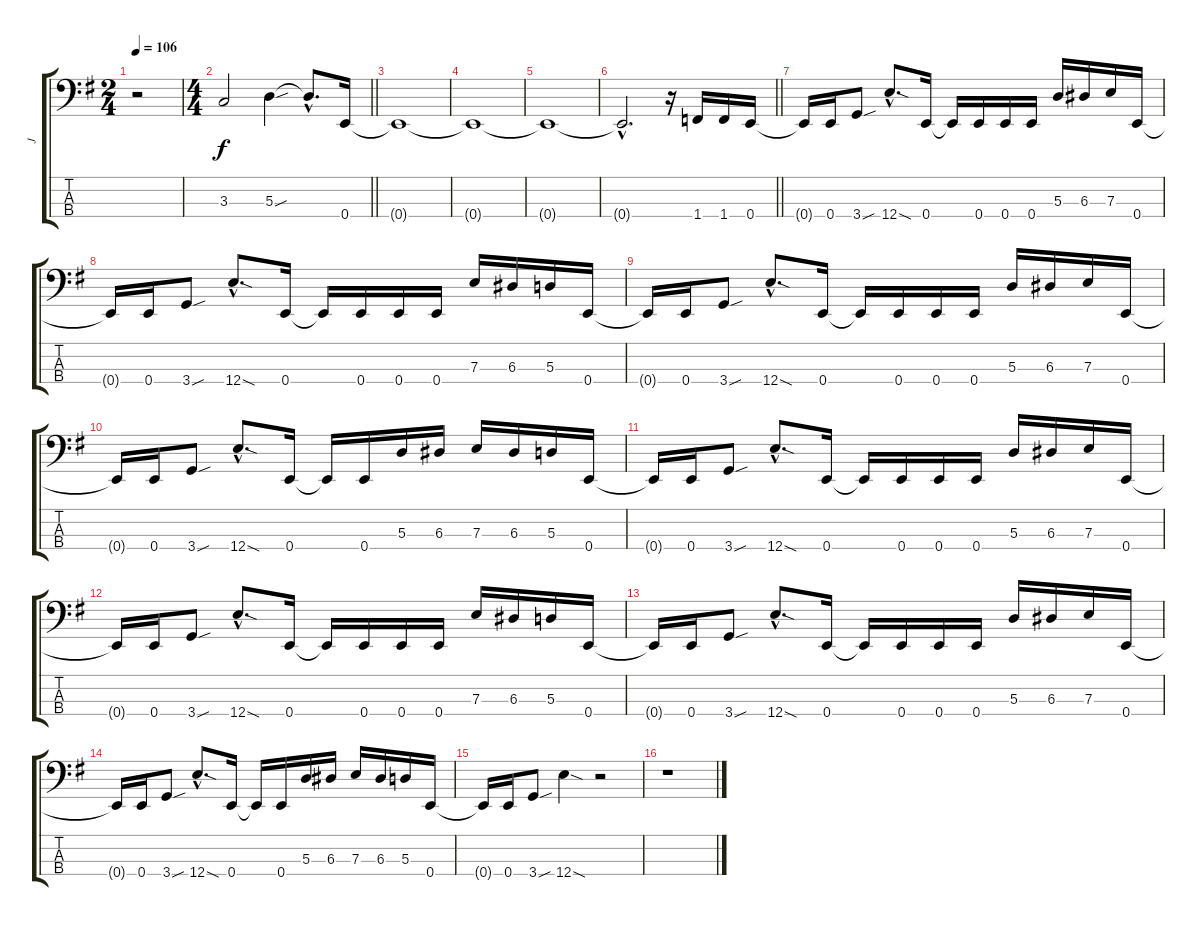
\track ("     J" "     J") {instrument electricbasspick}
\staff {score tabs}
\tuning (G2 D2 A1 E1) {hide}
\ts (2 4)
\tempo 106
\clef f4
\ks g
r.2{dy f instrument electricbasspick} |
\ts (4 4)
\barLineRight lightlight
3.3.2 5.3{sou}.4 5.3{hac t}.8{d} 0.4.16 |
0.4{t}.1 |
0.4{t}.1 |
0.4{t}.1 |
\barLineRight lightlight
0.4{hac t}.2{d} r.16 1.4.16 1.4.16 0.4.16 |
0.4{t}.16 0.4.16 3.4{sou}.8 12.4{sod hac}.8{d} 0.4.16 0.4{t}.16 0.4.16 0.4.16 0.4.16 5.3.16 6.3.16 7.3.16 0.4.16 |
0.4{t}.16 0.4.16 3.4{sou}.8 12.4{sod hac}.8{d} 0.4.16 0.4{t}.16 0.4.16 0.4.16 0.4.16 7.3.16 6.3.16 5.3.16 0.4.16 |
0.4{t}.16 0.4.16 3.4{sou}.8 12.4{sod hac}.8{d} 0.4.16 0.4{t}.16 0.4.16 0.4.16 0.4.16 5.3.16 6.3.16 7.3.16 0.4.16 |
0.4{t}.16 0.4.16 3.4{sou}.8 12.4{sod hac}.8{d} 0.4.16 0.4{t}.16 0.4.16 5.3.16 6.3.16 7.3.16 6.3.16 5.3.16 0.4.16 |
0.4{t}.16 0.4.16 3.4{sou}.8 12.4{sod hac}.8{d} 0.4.16 0.4{t}.16 0.4.16 0.4.16 0.4.16 5.3.16 6.3.16 7.3.16 0.4.16 |
0.4{t}.16 0.4.16 3.4{sou}.8 12.4{sod hac}.8{d} 0.4.16 0.4{t}.16 0.4.16 0.4.16 0.4.16 7.3.16 6.3.16 5.3.16 0.4.16 |
0.4{t}.16 0.4.16 3.4{sou}.8 12.4{sod hac}.8{d} 0.4.16 0.4{t}.16 0.4.16 0.4.16 0.4.16 5.3.16 6.3.16 7.3.16 0.4.16 |
0.4{t}.16 0.4.16 3.4{sou}.8 12.4{sod hac}.8{d} 0.4.16 0.4{t}.16 0.4.16 5.3.16 6.3.16 7.3.16 6.3.16 5.3.16 0.4.16 |
0.4{t}.16 0.4.16 3.4{sou}.8 12.4{sod}.4 r.2 |
r.1
